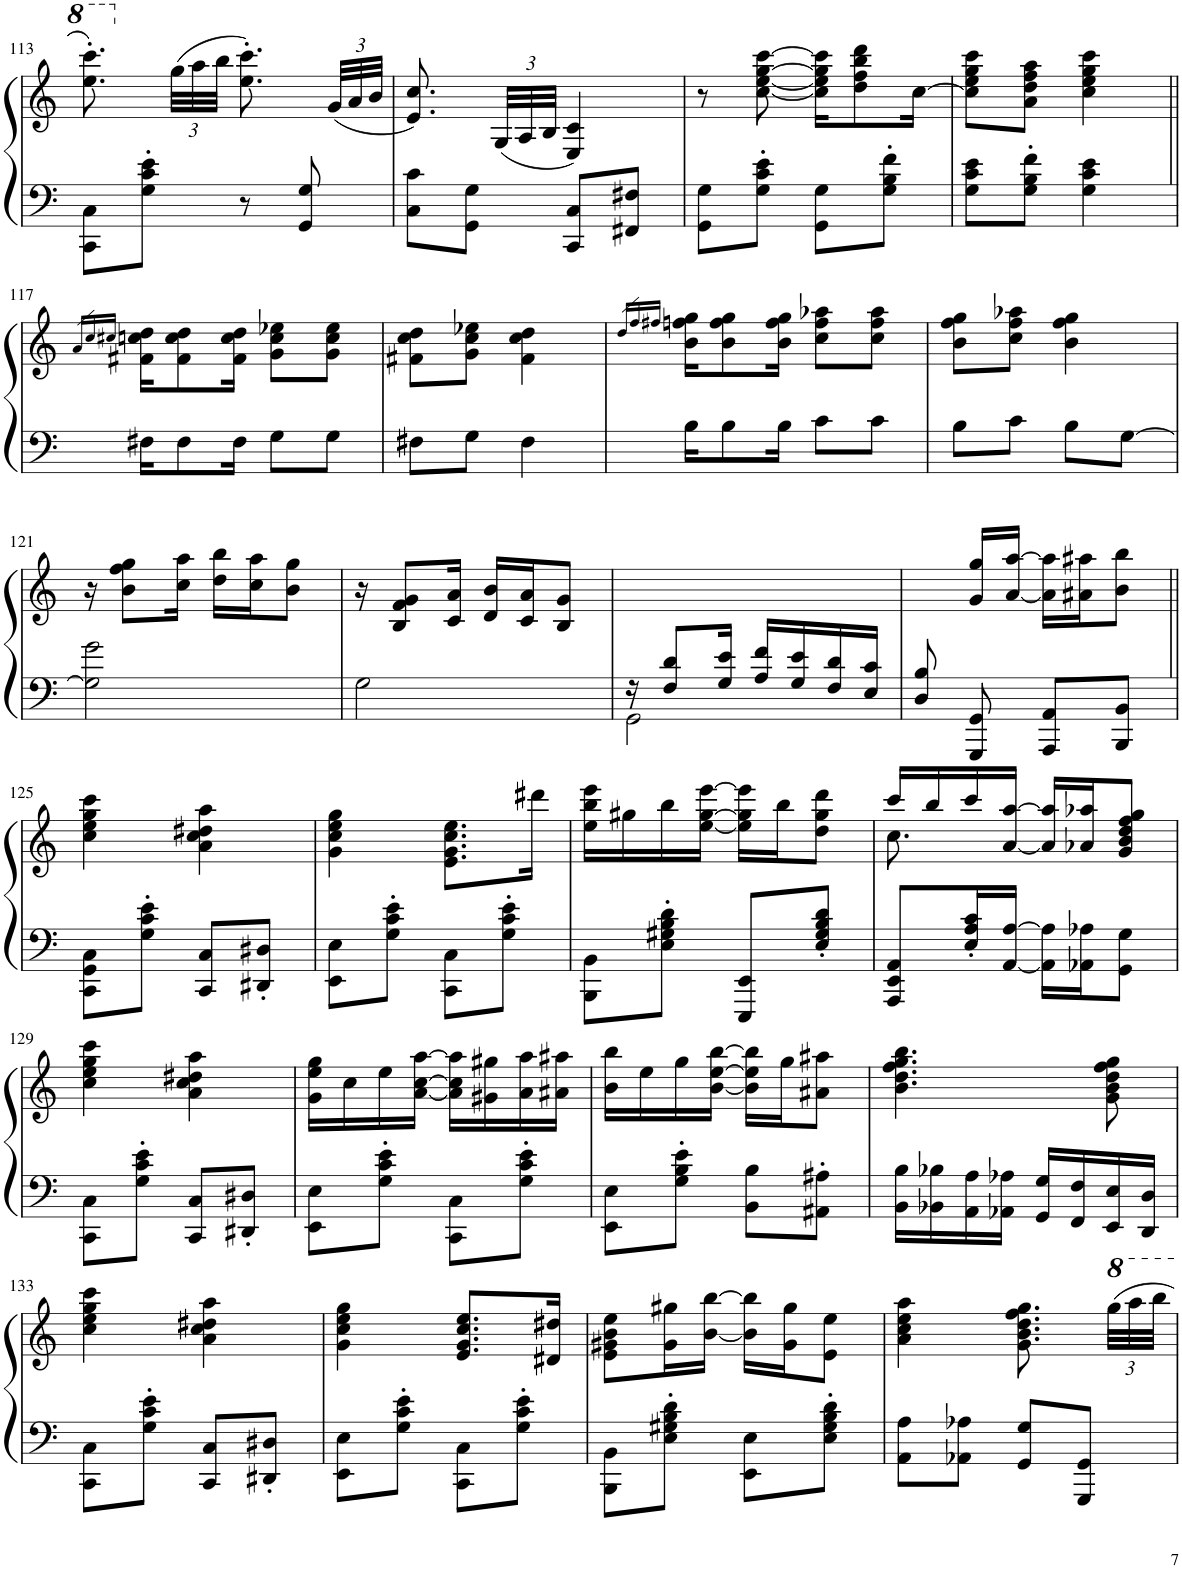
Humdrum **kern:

**kern	**kern
*part1	*part1
*staff2	*staff1
*I"Piano	*
*I'Pno.	*
!!LO:PB:g=z
*clefF4	*clefG2
*k[]	*k[]
*M2/4	*M2/4
=113	=113
8CC\ 8C\L	8.eee\' 8.cccc\'
8G\' 8c\' 8e\'J	.
*	*Xbrackettup
.	(48gg\LLL
.	48aa\
.	48bb\JJJ
8r	8.ee\' 8.ccc\')
8GG/ 8G/	.
.	(48g/LLL
.	48a/
.	48b/JJJ
=114	=114
8C\ 8c\L	8.e/ 8.cc/)
8GG\ 8G\J	.
.	(48G/LLL
.	48A/
.	48B/JJJ
8CC/ 8C/L	4E/ 4c/)
8FF#X/ 8F#X/J	.
=115	=115
8GG\ 8G\L	8r
8G\' 8c\' 8e\'J	[8cc\ [8ee\ [8gg\ [8ccc\
8GG\ 8G\L	16cc\] 16ee\] 16gg\] 16ccc\]KL
.	8dd\ 8ff\ 8bb\ 8ddd\
8G\' 8B\' 8f\'J	.
.	[16cc\Jk
=116	=116
8G\ 8c\ 8e\L	8cc\] 8ee\ 8gg\ 8ccc\L
8G\' 8B\' 8f\'J	8a\ 8dd\ 8ff\ 8aa\J
4G\ 4c\ 4e\	4cc\ 4ee\ 4gg\ 4ccc\
!!LO:LB:g=z
=117||	=117||
.	16qa/LL
.	16qcc/
.	16qcc#X/JJ
16F#X\KL	16f#X\ 16ccn\ 16dd\KL
8F#\	8f#\ 8cc\ 8dd\
16F#\Jk	16f#\ 16cc\ 16dd\Jk
8G\L	8g\ 8cc\ 8ee-X\L
8G\J	8g\ 8cc\ 8ee-\J
=118	=118
8F#X\L	8f#X\ 8cc\ 8dd\L
8G\J	8g\ 8cc\ 8ee-X\J
4F#\	4f#\ 4cc\ 4dd\
=119	=119
.	16qdd/LL
.	16qff/
.	16qff#X/JJ
16B\KL	16b\ 16ffn\ 16gg\KL
8B\	8b\ 8ff\ 8gg\
16B\Jk	16b\ 16ff\ 16gg\Jk
8c\L	8cc\ 8ff\ 8aa-X\L
8c\J	8cc\ 8ff\ 8aa-\J
=120	=120
8B\L	8b\ 8ff\ 8gg\L
8c\J	8cc\ 8ff\ 8aa-X\J
8B\L	4b\ 4ff\ 4gg\
[8G\J	.
!!LO:LB:g=z
=121	=121
2G\] 2g\	16r
.	8b\ 8ff\ 8gg\L
.	16cc\ 16aa\Jk
.	16dd\ 16bb\LL
.	16cc\ 16aa\J
.	8b\ 8gg\J
=122	=122
2G\	16r
.	8B/ 8f/ 8g/L
.	16c/ 16a/Jk
.	16d/ 16b/LL
.	16c/ 16a/J
.	8B/ 8g/J
=123	=123
*^	*
16r	2GG\	2ryy
8F/ 8d/L	.	.
16G/ 16e/Jk	.	.
16A/ 16f/LL	.	.
16G/ 16e/	.	.
16F/ 16d/	.	.
16E/ 16c/JJ	.	.
*v	*v	*
=124	=124
8D/ 8B/	8ryy
8GGG/ 8GG/	16g/ 16gg/LL
.	[16a/ [16aa/JJ
8AAA/ 8AA/L	16a\] 16aa\]LL
.	16a#X\ 16aa#X\J
8BBB/ 8BB/J	8b\ 8bb\J
!!LO:LB:g=z
=125||	=125||
8CC\ 8GG\ 8C\L	4cc\ 4ee\ 4gg\ 4ccc\
8G\' 8c\' 8e\'J	.
8CC/ 8C/L	4a\ 4cc\ 4dd#X\ 4aa\
8DD#X/' 8D#X/'J	.
=126	=126
8EE\ 8E\L	4g\ 4cc\ 4ee\ 4gg\
8G\' 8c\' 8e\'J	.
8CC\ 8C\L	8.e\ 8.g\ 8.cc\ 8.ee\L
8G\' 8c\' 8e\'J	.
.	16ddd#X\Jk
=127	=127
8BBB\ 8BB\L	16ee\ 16bb\ 16eee\LL
.	16gg#X\
8E\' 8G#X\' 8B\' 8d\'J	16bb\
.	[16ee\ [16gg#\ [16eee\JJ
8EEE/ 8EE/L	16ee\] 16gg#\] 16eee\]LL
.	16bb\J
8E/' 8G#/' 8B/' 8d/'J	8dd\ 8gg#\ 8ddd\J
=128	=128
*	*^
8AAA/ 8EE/ 8AA/L	16ccc/LL	8.cc\
.	16bb/	.
16E/' 16A/' 16c/'L	16ccc/	.
[16AA/ [16A/JJ	[16a/ [16aa/JJ	4ryy
16AA\] 16A\]LL	16a/] 16aa/]LL	.
16AA-X\ 16A-X\J	16a-X/ 16aa-X/J	.
8GG\ 8G\J	8g/ 8b/ 8dd/ 8ff/ 8gg/J	.
.	.	16ryy
*	*v	*v
!!LO:LB:g=z
=129	=129
8CC\ 8C\L	4cc\ 4ee\ 4gg\ 4ccc\
8G\' 8c\' 8e\'J	.
8CC/ 8C/L	4a\ 4cc\ 4dd#X\ 4aa\
8DD#X/' 8D#X/'J	.
=130	=130
8EE\ 8E\L	16g\ 16ee\ 16gg\LL
.	16cc\
8G\' 8c\' 8e\'J	16ee\
.	[16a\ [16cc\ [16aa\JJ
8CC\ 8C\L	16a\] 16cc\] 16aa\]LL
.	16g#X\ 16gg#X\
8G\' 8c\' 8e\'J	16a\ 16aa\
.	16a#X\ 16aa#X\JJ
=131	=131
8EE\ 8E\L	16b\ 16bb\LL
.	16ee\
8G\' 8B\' 8e\'J	16gg\
.	[16b\ [16ee\ [16bb\JJ
8BB\ 8B\L	16b\] 16ee\] 16bb\]LL
.	16gg\J
8AA#X\' 8A#X\'J	8a#X\ 8aa#X\J
=132	=132
16BB\ 16B\LL	4.b\ 4.dd\ 4.ff\ 4.gg\ 4.bb\
16BB-X\ 16B-X\	.
16AA\ 16A\	.
16AA-X\ 16A-X\JJ	.
16GG/ 16G/LL	.
16FF/ 16F/	.
16EE/ 16E/	8g\ 8b\ 8dd\ 8ff\ 8gg\
16DD/ 16D/JJ	.
!!LO:LB:g=z
=133	=133
8CC\ 8C\L	4cc\ 4ee\ 4gg\ 4ccc\
8G\' 8c\' 8e\'J	.
8CC/ 8C/L	4a\ 4cc\ 4dd#X\ 4aa\
8DD#X/' 8D#X/'J	.
=134	=134
8EE\ 8E\L	4g\ 4cc\ 4ee\ 4gg\
8G\' 8c\' 8e\'J	.
8CC\ 8C\L	8.e/ 8.g/ 8.cc/ 8.ee/L
8G\' 8c\' 8e\'J	.
.	16d#X/ 16dd#X/Jk
=135	=135
8BBB\ 8BB\L	8e\ 8g#X\ 8b\ 8ee\L
8E\' 8G#X\' 8B\' 8d\'J	16g#\ 16gg#X\L
.	[16b\ [16bb\JJ
8EE\ 8E\L	16b\] 16bb\]LL
.	16g#\ 16gg#\J
8E\' 8G#\' 8B\' 8d\'J	8e\ 8ee\J
=136	=136
8AA\ 8A\L	4a\ 4cc\ 4ee\ 4aa\
8AA-X\ 8A-X\J	.
8GG/ 8G/L	8.g\ 8.b\ 8.dd\ 8.ff\ 8.gg\
8GGG/ 8GG/J	.
.	48ggg\LLL
.	48aaa\
.	48bbb\JJJ
=	=
*-	*-
